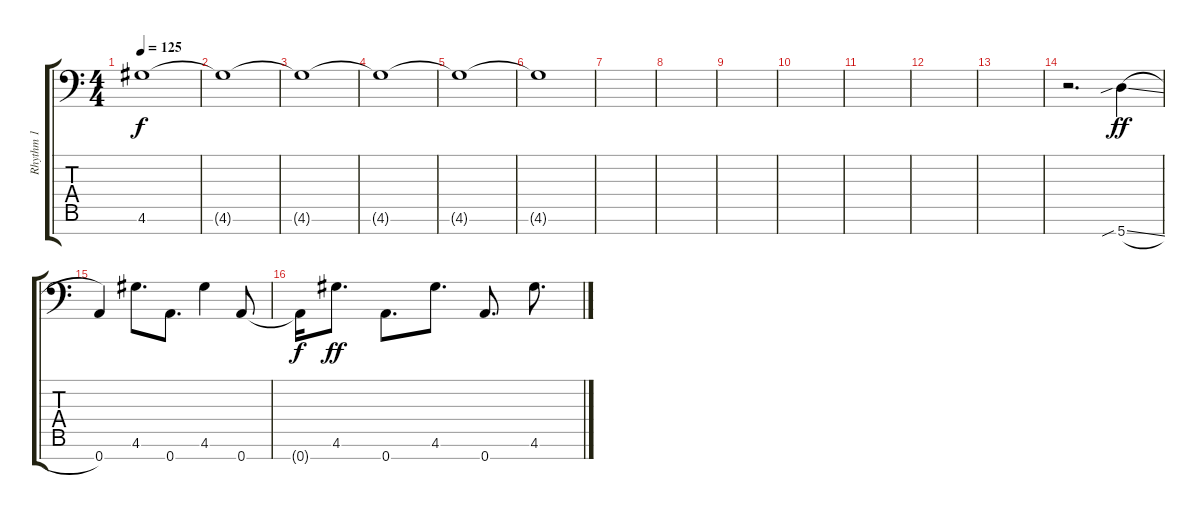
\track ("Rhythm 1" "Rhythm 1") {instrument distortionguitar}
\staff {score tabs}
\tuning (E4 B3 G3 D3 A2 E2 A1) {hide}
\ts (4 4)
\tempo 125
\clef f4
\ks c
4.6{t}.1{dy f} |
4.6{t}.1 |
4.6{t}.1 |
4.6{t}.1 |
4.6{t}.1 |
4.6{t}.1 |
|
|
|
|
|
|
|
r.2{d volume 16} 5.7{sib sl}.4{dy ff} |
0.7.4 4.6.8{d} 0.7.8{d} 4.6.4 0.7.8 |
0.7{t}.16{dy f} 4.6.8{d dy ff} 0.7.8{d} 4.6.8{d} 0.7.8{d} 4.6.8{d}
